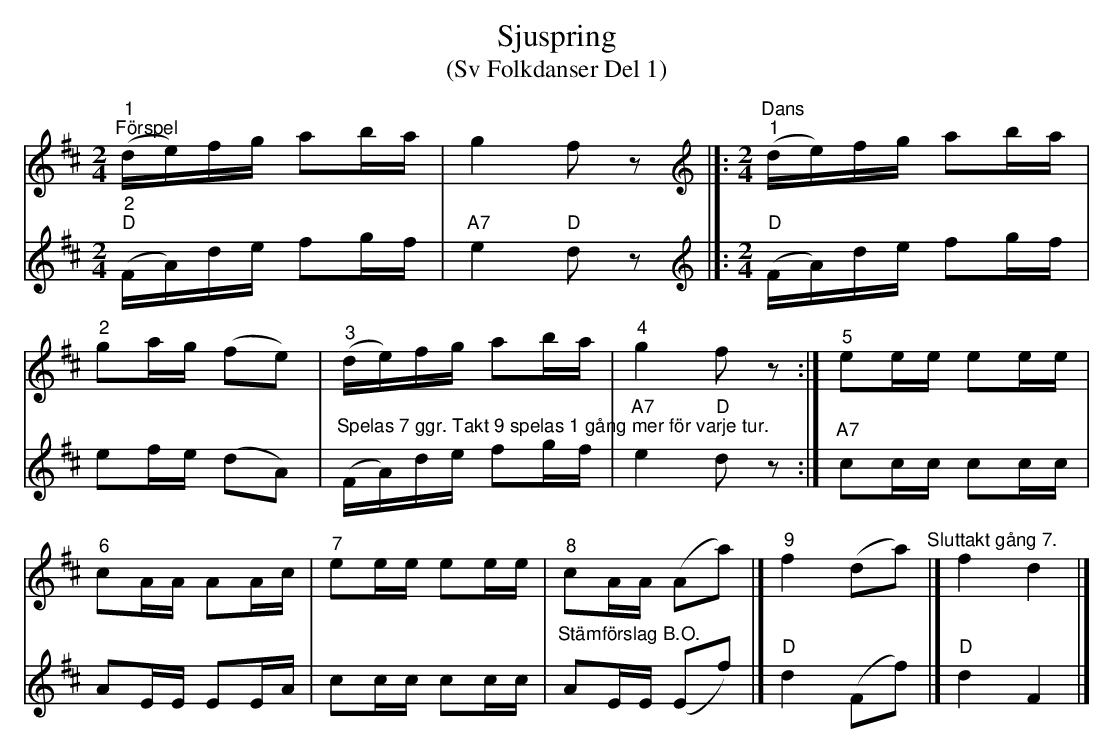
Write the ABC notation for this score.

X:1
T:Sjuspring
T:(Sv Folkdanser Del 1)
L:1/16
M:2/4
K:D
V:1
"^1""^Förspel" (de)fg a2ba | g4 f2 z2 |]:[K:D][M:2/4][K:treble]"^Dans""^1" (de)fg a2ba |
"^2" g2ag (f2e2) |"^3" (de)fg a2ba |"^4" g4 f2 z2 :|"^5" e2ee e2ee |
"^6" c2AA A2Ac | "^7" e2ee e2ee |"^8" c2AA (A2a2) |]"^9" f4 (d2a2)"^Sluttakt gång 7." |] f4 d4 |]
V:2
"^2""D" (FA)de f2gf |"A7" e4"D" d2 z2 |]:[K:D][M:2/4][K:treble]"D" (FA)de f2gf | e2fe (d2A2) |
"^Spelas 7 ggr. Takt 9 spelas 1 gång mer för varje tur." (FA)de f2gf |"A7" e4"D" d2 z2 :| "A7" c2cc c2cc |
A2EE E2EA | c2cc c2cc | "^Stämförslag B.O."A2EE (E2f2) |]"D" d4 (F2f2) |] "D" d4 F4 |]
